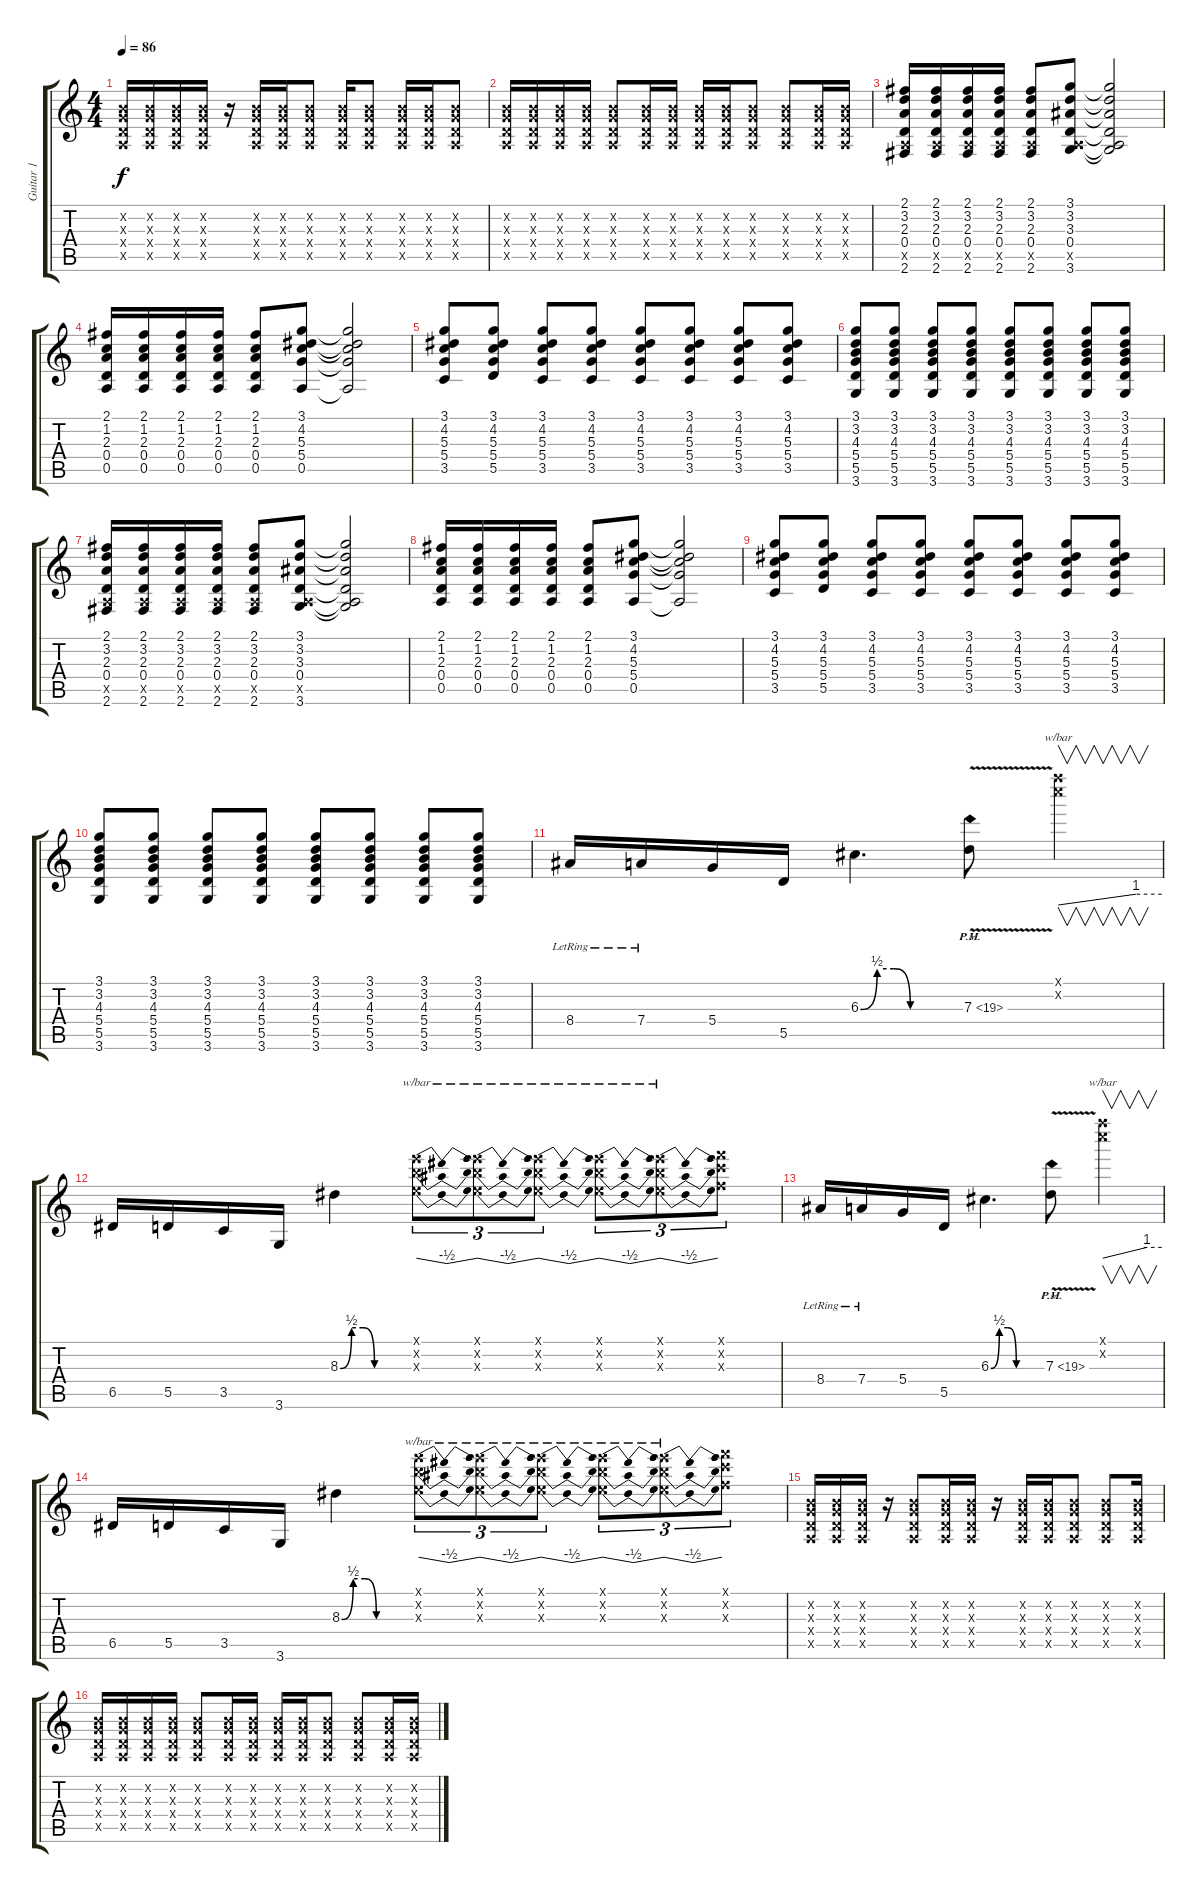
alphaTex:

\track ("Guitar 1" "Guitar 1") {instrument overdrivenguitar}
\staff {score tabs}
\tuning (E4 B3 G3 D3 A2 E2) {hide}
\ts (4 4)
\tempo 86
\clef g2
\ks c
(0.2{x} 0.3{x} 0.4{x} 0.5{x}).16{dy f} (0.2{x} 0.3{x} 0.4{x} 0.5{x}).16 (0.2{x} 0.3{x} 0.4{x} 0.5{x}).16 (0.2{x} 0.3{x} 0.4{x} 0.5{x}).16 r.16 (0.2{x} 0.3{x} 0.4{x} 0.5{x}).16 (0.2{x} 0.3{x} 0.4{x} 0.5{x}).16 (0.2{x} 0.3{x} 0.4{x} 0.5{x}).8 (0.2{x} 0.3{x} 0.4{x} 0.5{x}).16 (0.2{x} 0.3{x} 0.4{x} 0.5{x}).8 (0.2{x} 0.3{x} 0.4{x} 0.5{x}).16 (0.2{x} 0.3{x} 0.4{x} 0.5{x}).16 (0.2{x} 0.3{x} 0.4{x} 0.5{x}).8 |
(0.2{x} 0.3{x} 0.4{x} 0.5{x}).16 (0.2{x} 0.3{x} 0.4{x} 0.5{x}).16 (0.2{x} 0.3{x} 0.4{x} 0.5{x}).16 (0.2{x} 0.3{x} 0.4{x} 0.5{x}).16 (0.2{x} 0.3{x} 0.4{x} 0.5{x}).8 (0.2{x} 0.3{x} 0.4{x} 0.5{x}).16 (0.2{x} 0.3{x} 0.4{x} 0.5{x}).16 (0.2{x} 0.3{x} 0.4{x} 0.5{x}).16 (0.2{x} 0.3{x} 0.4{x} 0.5{x}).16 (0.2{x} 0.3{x} 0.4{x} 0.5{x}).8 (0.2{x} 0.3{x} 0.4{x} 0.5{x}).8 (0.2{x} 0.3{x} 0.4{x} 0.5{x}).16 (0.2{x} 0.3{x} 0.4{x} 0.5{x}).16 |
(2.1 3.2 2.3 0.4 0.5{x} 2.6).16{instrument overdrivenguitar} (2.1 3.2 2.3 0.4 0.5{x} 2.6).16 (2.1 3.2 2.3 0.4 0.5{x} 2.6).16 (2.1 3.2 2.3 0.4 0.5{x} 2.6).16 (2.1 3.2 2.3 0.4 0.5{x} 2.6).8 (3.1 3.2 3.3 0.4 0.5{x} 3.6).8 (3.1{t} 3.2{t} 3.3{t} 0.4{t} 0.5{t} 3.6{t}).2 |
(2.1 1.2 2.3 0.4 0.5).16 (2.1 1.2 2.3 0.4 0.5).16 (2.1 1.2 2.3 0.4 0.5).16 (2.1 1.2 2.3 0.4 0.5).16 (2.1 1.2 2.3 0.4 0.5).8 (3.1 4.2 5.3 5.4 0.5).8 (3.1{t} 4.2{t} 5.3{t} 5.4{t} 0.5{t}).2 |
(3.1 4.2 5.3 5.4 3.5).8 (3.1 4.2 5.3 5.4 5.5).8 (3.1 4.2 5.3 5.4 3.5).8 (3.1 4.2 5.3 5.4 3.5).8 (3.1 4.2 5.3 5.4 3.5).8 (3.1 4.2 5.3 5.4 3.5).8 (3.1 4.2 5.3 5.4 3.5).8 (3.1 4.2 5.3 5.4 3.5).8 |
(3.1 3.2 4.3 5.4 5.5 3.6).8 (3.1 3.2 4.3 5.4 5.5 3.6).8 (3.1 3.2 4.3 5.4 5.5 3.6).8 (3.1 3.2 4.3 5.4 5.5 3.6).8 (3.1 3.2 4.3 5.4 5.5 3.6).8 (3.1 3.2 4.3 5.4 5.5 3.6).8 (3.1 3.2 4.3 5.4 5.5 3.6).8 (3.1 3.2 4.3 5.4 5.5 3.6).8 |
(2.1 3.2 2.3 0.4 0.5{x} 2.6).16{instrument overdrivenguitar} (2.1 3.2 2.3 0.4 0.5{x} 2.6).16 (2.1 3.2 2.3 0.4 0.5{x} 2.6).16 (2.1 3.2 2.3 0.4 0.5{x} 2.6).16 (2.1 3.2 2.3 0.4 0.5{x} 2.6).8 (3.1 3.2 3.3 0.4 0.5{x} 3.6).8 (3.1{t} 3.2{t} 3.3{t} 0.4{t} 0.5{t} 3.6{t}).2 |
(2.1 1.2 2.3 0.4 0.5).16 (2.1 1.2 2.3 0.4 0.5).16 (2.1 1.2 2.3 0.4 0.5).16 (2.1 1.2 2.3 0.4 0.5).16 (2.1 1.2 2.3 0.4 0.5).8 (3.1 4.2 5.3 5.4 0.5).8 (3.1{t} 4.2{t} 5.3{t} 5.4{t} 0.5{t}).2 |
(3.1 4.2 5.3 5.4 3.5).8 (3.1 4.2 5.3 5.4 5.5).8 (3.1 4.2 5.3 5.4 3.5).8 (3.1 4.2 5.3 5.4 3.5).8 (3.1 4.2 5.3 5.4 3.5).8 (3.1 4.2 5.3 5.4 3.5).8 (3.1 4.2 5.3 5.4 3.5).8 (3.1 4.2 5.3 5.4 3.5).8 |
(3.1 3.2 4.3 5.4 5.5 3.6).8 (3.1 3.2 4.3 5.4 5.5 3.6).8 (3.1 3.2 4.3 5.4 5.5 3.6).8 (3.1 3.2 4.3 5.4 5.5 3.6).8 (3.1 3.2 4.3 5.4 5.5 3.6).8 (3.1 3.2 4.3 5.4 5.5 3.6).8 (3.1 3.2 4.3 5.4 5.5 3.6).8 (3.1 3.2 4.3 5.4 5.5 3.6).8 |
8.4{lr}.16{instrument overdrivenguitar} 7.4{lr}.16 5.4.16 5.5.16 6.3{be (custom 0 0 10 2 20 2 30 0 60 0)}.4{d} 7.3{ph 12 v pm}.8 (25.1{x} 25.2{x}).4{v tbe (custom default 0 0 45 4 60 4)} |
6.5.16 5.5.16 3.5.16 3.6.16 8.3{be (custom 0 0 10 2 20 2 30 0 60 0)}.4 (12.1{x} 12.2{x} 9.3{x}).8{tu (3 2) tbe (dip default 0 0 30 -2 60 0)} (12.1{x} 12.2{x} 9.3{x}).8{tu (3 2) tbe (dip default 0 0 30 -2 60 0)} (12.1{x} 12.2{x} 9.3{x}).8{tu (3 2) tbe (dip default 0 0 30 -2 60 0)} (12.1{x} 12.2{x} 9.3{x}).8{tu (3 2) tbe (dip default 0 0 30 -2 60 0)} (12.1{x} 12.2{x} 9.3{x}).8{tu (3 2) tbe (dip default 0 0 30 -2 60 0)} (13.1{x} 13.2{x} 10.3{x}).8{tu (3 2)} |
8.4{lr}.16 7.4{lr}.16 5.4.16 5.5.16 6.3{be (custom 0 0 10 2 20 2 30 0 60 0)}.4{d} 7.3{ph 12 v pm}.8 (25.1{x} 25.2{x}).4{v tbe (custom default 0 0 45 4 60 4)} |
6.5.16 5.5.16 3.5.16 3.6.16 8.3{be (custom 0 0 10 2 20 2 30 0 60 0)}.4 (12.1{x} 12.2{x} 9.3{x}).8{tu (3 2) tbe (dip default 0 0 30 -2 60 0)} (12.1{x} 12.2{x} 9.3{x}).8{tu (3 2) tbe (dip default 0 0 30 -2 60 0)} (12.1{x} 12.2{x} 9.3{x}).8{tu (3 2) tbe (dip default 0 0 30 -2 60 0)} (12.1{x} 12.2{x} 9.3{x}).8{tu (3 2) tbe (dip default 0 0 30 -2 60 0)} (12.1{x} 12.2{x} 9.3{x}).8{tu (3 2) tbe (dip default 0 0 30 -2 60 0)} (13.1{x} 13.2{x} 10.3{x}).8{tu (3 2)} |
(0.2{x} 0.3{x} 0.4{x} 0.5{x}).16 (0.2{x} 0.3{x} 0.4{x} 0.5{x}).16 (0.2{x} 0.3{x} 0.4{x} 0.5{x}).16 r.16 (0.2{x} 0.3{x} 0.4{x} 0.5{x}).8 (0.2{x} 0.3{x} 0.4{x} 0.5{x}).16 (0.2{x} 0.3{x} 0.4{x} 0.5{x}).16 r.16 (0.2{x} 0.3{x} 0.4{x} 0.5{x}).16 (0.2{x} 0.3{x} 0.4{x} 0.5{x}).16 (0.2{x} 0.3{x} 0.4{x} 0.5{x}).8 (0.2{x} 0.3{x} 0.4{x} 0.5{x}).8 (0.2{x} 0.3{x} 0.4{x} 0.5{x}).16 |
(0.2{x} 0.3{x} 0.4{x} 0.5{x}).16 (0.2{x} 0.3{x} 0.4{x} 0.5{x}).16 (0.2{x} 0.3{x} 0.4{x} 0.5{x}).16 (0.2{x} 0.3{x} 0.4{x} 0.5{x}).16 (0.2{x} 0.3{x} 0.4{x} 0.5{x}).8 (0.2{x} 0.3{x} 0.4{x} 0.5{x}).16 (0.2{x} 0.3{x} 0.4{x} 0.5{x}).16 (0.2{x} 0.3{x} 0.4{x} 0.5{x}).16 (0.2{x} 0.3{x} 0.4{x} 0.5{x}).16 (0.2{x} 0.3{x} 0.4{x} 0.5{x}).8 (0.2{x} 0.3{x} 0.4{x} 0.5{x}).8 (0.2{x} 0.3{x} 0.4{x} 0.5{x}).16 (0.2{x} 0.3{x} 0.4{x} 0.5{x}).16
